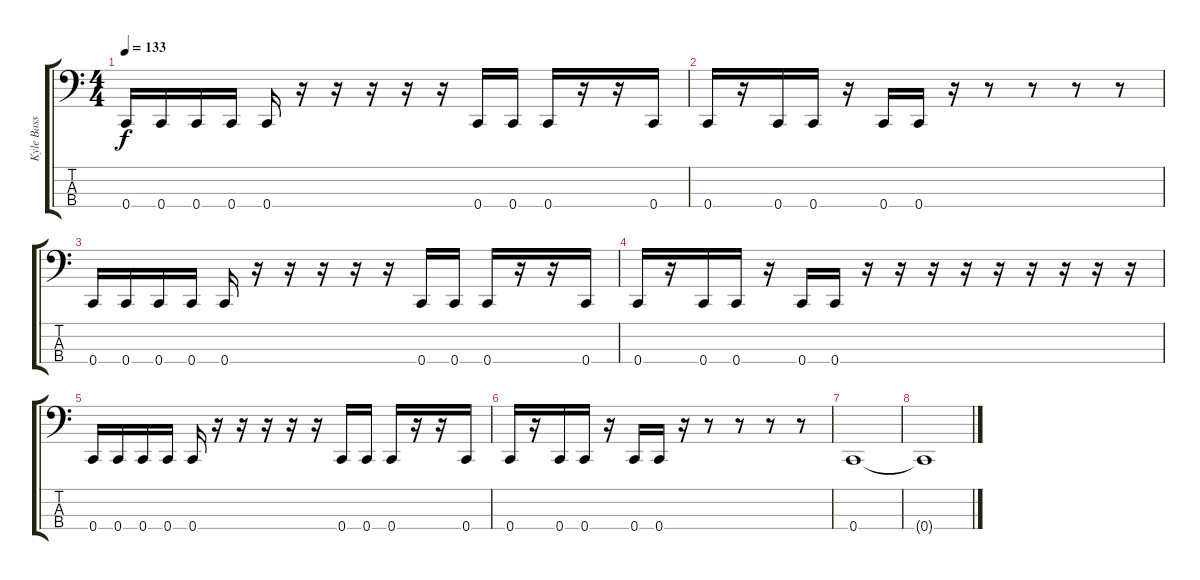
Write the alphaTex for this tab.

\track ("Kyle Bass" "Kyle Bass") {instrument electricbasspick}
\staff {score tabs}
\tuning (F2 C2 G1 C1) {hide}
\ts (4 4)
\tempo 133
\clef f4
\ks c
0.4.16{dy f} 0.4.16 0.4.16 0.4.16 0.4.16 r.16 r.16 r.16 r.16 r.16 0.4.16 0.4.16 0.4.16 r.16 r.16 0.4.16 |
0.4.16 r.16 0.4.16 0.4.16 r.16 0.4.16 0.4.16 r.16 r.8 r.8 r.8 r.8 |
0.4.16 0.4.16 0.4.16 0.4.16 0.4.16 r.16 r.16 r.16 r.16 r.16 0.4.16 0.4.16 0.4.16 r.16 r.16 0.4.16 |
0.4.16 r.16 0.4.16 0.4.16 r.16 0.4.16 0.4.16 r.16 r.16 r.16 r.16 r.16 r.16 r.16 r.16 r.16 |
0.4.16 0.4.16 0.4.16 0.4.16 0.4.16 r.16 r.16 r.16 r.16 r.16 0.4.16 0.4.16 0.4.16 r.16 r.16 0.4.16 |
0.4.16 r.16 0.4.16 0.4.16 r.16 0.4.16 0.4.16 r.16 r.8 r.8 r.8 r.8 |
0.4.1 |
0.4{t}.1
